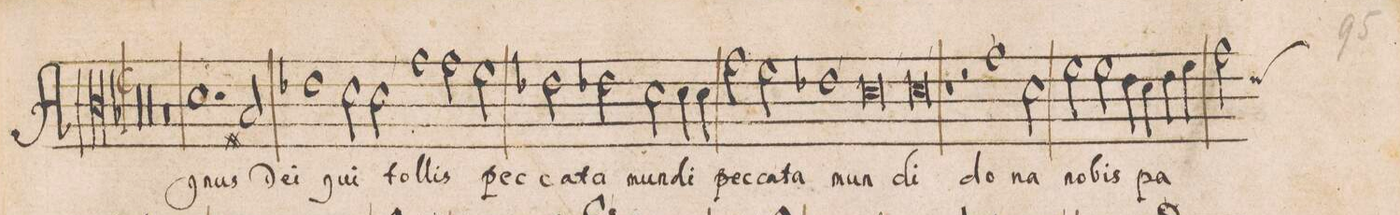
**kern	**text
*I"DISCANTVS	*
*clefC3	*
*k[b-]	*
*met(C|)	*
*M2/1	*
00r	.
=20-	=20-
=21-	=21-
00r	.
=22-	=22-
=23-	=23-
0r	.
=24-	=24-
1.d	Ag-
2Bn/	-nus
=25-	=25-
1e-X	De-
2d\	-i
2d,\	qui
=26-	=26-
1g	tol-
2g\	-lis
2f\	pec-
=27-	=27-
2e-X\	-ca-
2e-X\	-ta
2d\	mun-
4d\	-di
4d\	pec-
=28-	=28-
2g\	-ca-
2f\	-ta
1e-X,	mun-
=29-	=29-
0d,	.
=30-	=30-
0d,	-di
=31-	=31-
1r	.
2r	.
1g\	do-
=32-	=32-
2d\	-na
2f\	no-
2f\	-bis
=33-	=33-
4eny\	pa-
4d\	.
4e\	.
4f\	.
2g\	.
*custos:e	*
*-	*-
